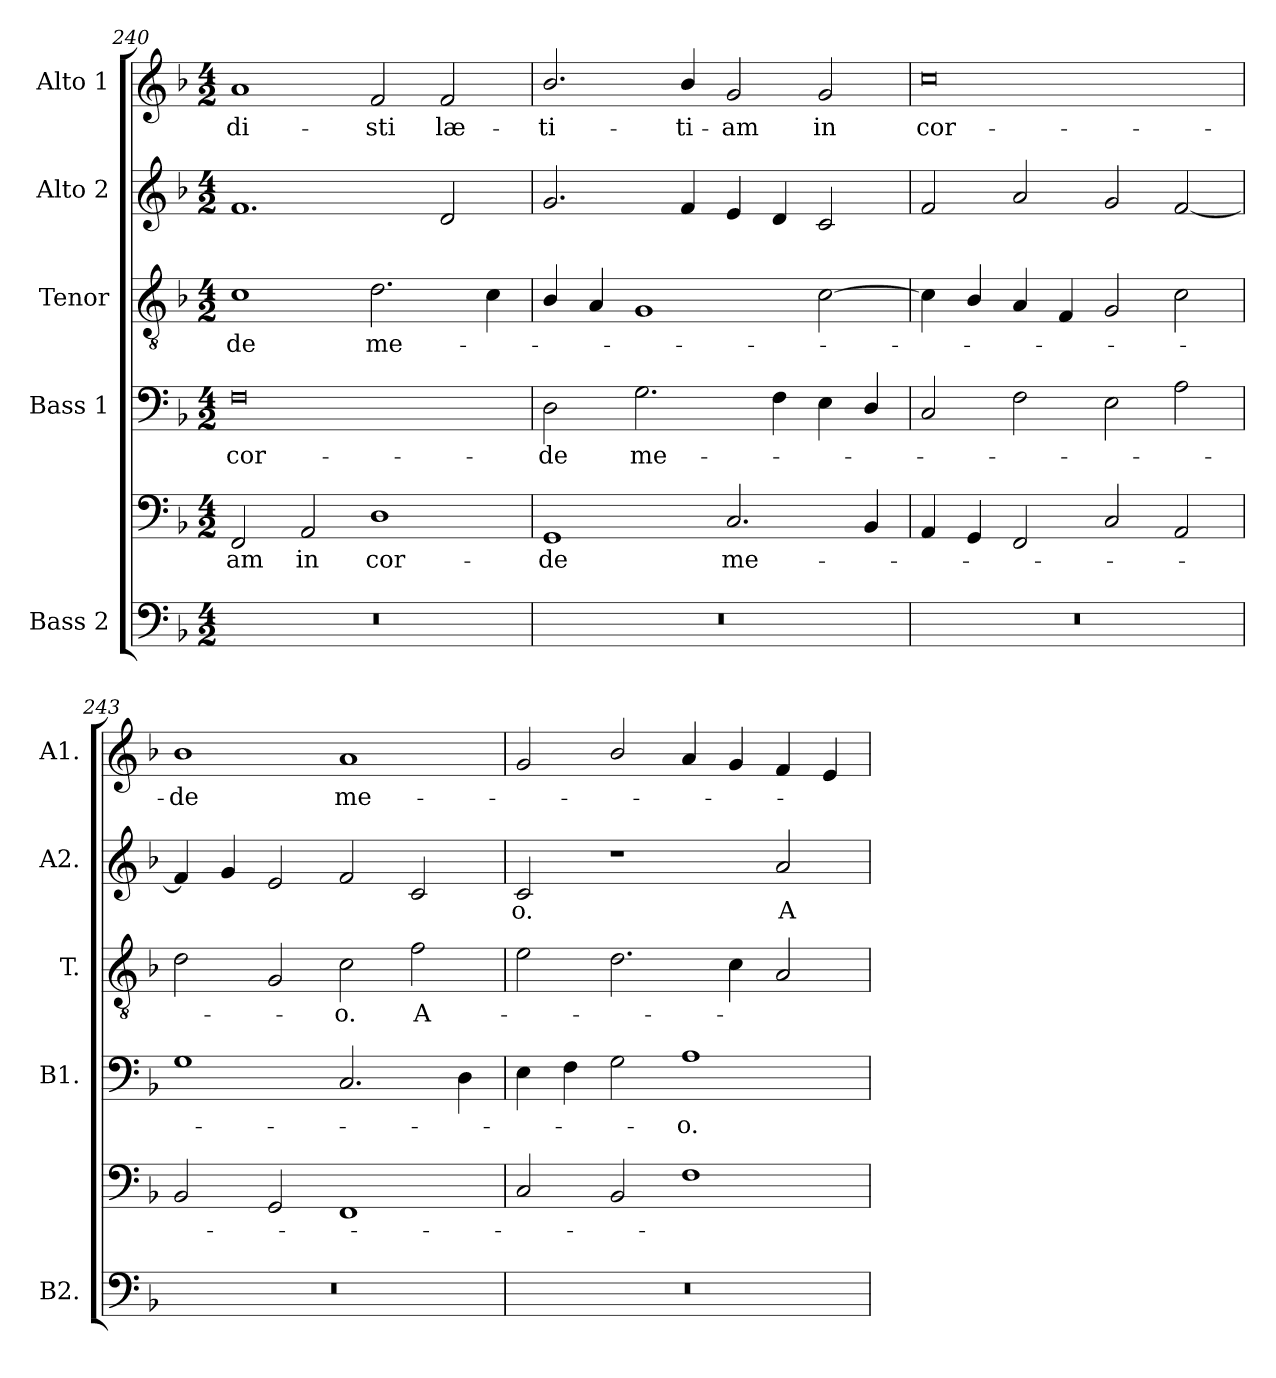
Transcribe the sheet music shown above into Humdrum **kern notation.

**kern	**kern	**text	**kern	**text	**kern	**text	**kern	**text	**kern	**text
*part5	*part5	*part5	*part4	*part4	*part3	*part3	*part2	*part2	*part1	*part1
*staff6	*staff5	*staff5	*staff4	*staff4	*staff3	*staff3	*staff2	*staff2	*staff1	*staff1
*I"Bass 2	*	*	*I"Bass 1	*	*I"Tenor	*	*I"Alto 2	*	*I"Alto 1	*
*I'B2.	*	*	*I'B1.	*	*I'T.	*	*I'A2.	*	*I'A1.	*
!!LO:LB:g=z
*clefF4	*clefF4	*	*clefF4	*	*clefGv2	*	*clefG2	*	*clefG2	*
*	*	*	*	*	*ITrd7c12	*	*	*	*	*
*k[b-]	*k[b-]	*	*k[b-]	*	*k[b-]	*	*k[b-]	*	*k[b-]	*
*F:	*F:	*	*F:	*	*F:	*	*F:	*	*F:	*
*M4/2	*M4/2	*	*M4/2	*	*M4/2	*	*M4/2	*	*M4/2	*
=240	=240	=240	=240	=240	=240	=240	=240	=240	=240	=240
!LO:N:vis=1	!	!	!	!	!	!	!	!	!	!
!	!	!LO:LY:b:color=#000000	!	!	!	!	!	!	!	!
!	!	!	!	!LO:LY:b:color=#000000	!	!	!	!	!	!
!	!	!	!	!	!	!LO:LY:b:color=#000000	!	!	!	!
!	!	!	!	!	!	!	!	!	!	!LO:LY:b:color=#000000
0r	2FFi/	-am	0Fi	cor-	1Ci	-de	1.fi	.	1ai	-di-
!	!	!LO:LY:b:color=#000000	!	!	!	!	!	!	!	!
.	2AAi/	in	.	.	.	.	.	.	.	.
!	!	!LO:LY:b:color=#000000	!	!	!	!	!	!	!	!
!	!	!	!	!	!	!LO:LY:b:color=#000000	!	!	!	!
!	!	!	!	!	!	!	!	!	!	!LO:LY:b:color=#000000
.	1Di	cor-	.	.	2.Di\	me-	.	.	2fi/	-sti
!	!	!	!	!	!	!	!	!	!	!LO:LY:b:color=#000000
.	.	.	.	.	.	.	2di/	.	2fi/	læ-
.	.	.	.	.	4Ci\	.	.	.	.	.
=241	=241	=241	=241	=241	=241	=241	=241	=241	=241	=241
!LO:N:vis=1	!	!	!	!	!	!	!	!	!	!
!	!	!LO:LY:b:color=#000000	!	!	!	!	!	!	!	!
!	!	!	!	!LO:LY:b:color=#000000	!	!	!	!	!	!
!	!	!	!	!	!	!	!	!	!	!LO:LY:b:color=#000000
0r	1GGi	-de	2Di\	-de	4BB-i/	.	2.gi/	.	2.b-i/	-ti-
.	.	.	.	.	4AAi/	.	.	.	.	.
!	!	!	!	!LO:LY:b:color=#000000	!	!	!	!	!	!
.	.	.	2.Gi\	me-	1GGi	.	.	.	.	.
!	!	!	!	!	!	!	!	!	!	!LO:LY:b:color=#000000
.	.	.	.	.	.	.	4fi/	.	4b-i/	-ti-
!	!	!LO:LY:b:color=#000000	!	!	!	!	!	!	!	!
!	!	!	!	!	!	!	!	!	!	!LO:LY:b:color=#000000
.	2.Ci/	me-	.	.	.	.	4ei/	.	2gi/	-am
.	.	.	4Fi\	.	.	.	4di/	.	.	.
!	!	!	!	!	!	!	!	!	!	!LO:LY:b:color=#000000
.	.	.	4Ei\	.	[2Ci\	.	2ci/	.	2gi/	in
.	4BB-i/	.	4Di/	.	.	.	.	.	.	.
=242	=242	=242	=242	=242	=242	=242	=242	=242	=242	=242
!LO:N:vis=1	!	!	!	!	!	!	!	!	!	!
!	!	!	!	!	!	!	!	!	!	!LO:LY:b:color=#000000
0r	4AAi/	.	2Ci/	.	4Ci\]	.	2fi/	.	0cci	cor-
.	4GGi/	.	.	.	4BB-i/	.	.	.	.	.
.	2FFi/	.	2Fi\	.	4AAi/	.	2ai/	.	.	.
.	.	.	.	.	4FFi/	.	.	.	.	.
.	2Ci/	.	2Ei\	.	2GGi/	.	2gi/	.	.	.
.	2AAi/	.	2Ai\	.	2Ci\	.	[2fi/	.	.	.
=243	=243	=243	=243	=243	=243	=243	=243	=243	=243	=243
!LO:N:vis=1	!	!	!	!	!	!	!	!	!	!
!	!	!	!	!	!	!	!	!	!	!LO:LY:b:color=#000000
0r	2BB-i/	.	1Gi	.	2Di\	.	4fi/]	.	1b-i	-de
.	.	.	.	.	.	.	4gi/	.	.	.
.	2GGi/	.	.	.	2GGi/	.	2ei/	.	.	.
!	!	!	!	!	!	!LO:LY:b:color=#000000	!	!	!	!
!	!	!	!	!	!	!	!	!	!	!LO:LY:b:color=#000000
.	1FFi	.	2.Ci/	.	2Ci\	-o.	2fi/	.	1ai	me-
!	!	!	!	!	!	!LO:LY:b:color=#000000	!	!	!	!
.	.	.	.	.	2Fi\	A-	2ci/	.	.	.
.	.	.	4Di\	.	.	.	.	.	.	.
=244	=244	=244	=244	=244	=244	=244	=244	=244	=244	=244
!LO:N:vis=1	!	!	!	!	!	!	!	!	!	!
!	!	!	!	!	!	!	!	!LO:LY:b:color=#000000	!	!
0r	2Ci/	.	4Ei\	.	2Ei\	.	2ci/	-o.	2gi/	.
.	.	.	4Fi\	.	.	.	.	.	.	.
.	2BB-i/	.	2Gi\	.	2.Di\	.	1r	.	2b-i/	.
!	!	!	!	!LO:LY:b:color=#000000	!	!	!	!	!	!
.	1Fi	.	1Ai	-o.	.	.	.	.	4ai/	.
.	.	.	.	.	4Ci\	.	.	.	4gi/	.
!	!	!	!	!	!	!	!	!LO:LY:b:color=#000000	!	!
.	.	.	.	.	2AAi/	.	2ai/	A-	4fi/	.
.	.	.	.	.	.	.	.	.	4ei/	.
=	=	=	=	=	=	=	=	=	=	=
*-	*-	*-	*-	*-	*-	*-	*-	*-	*-	*-
